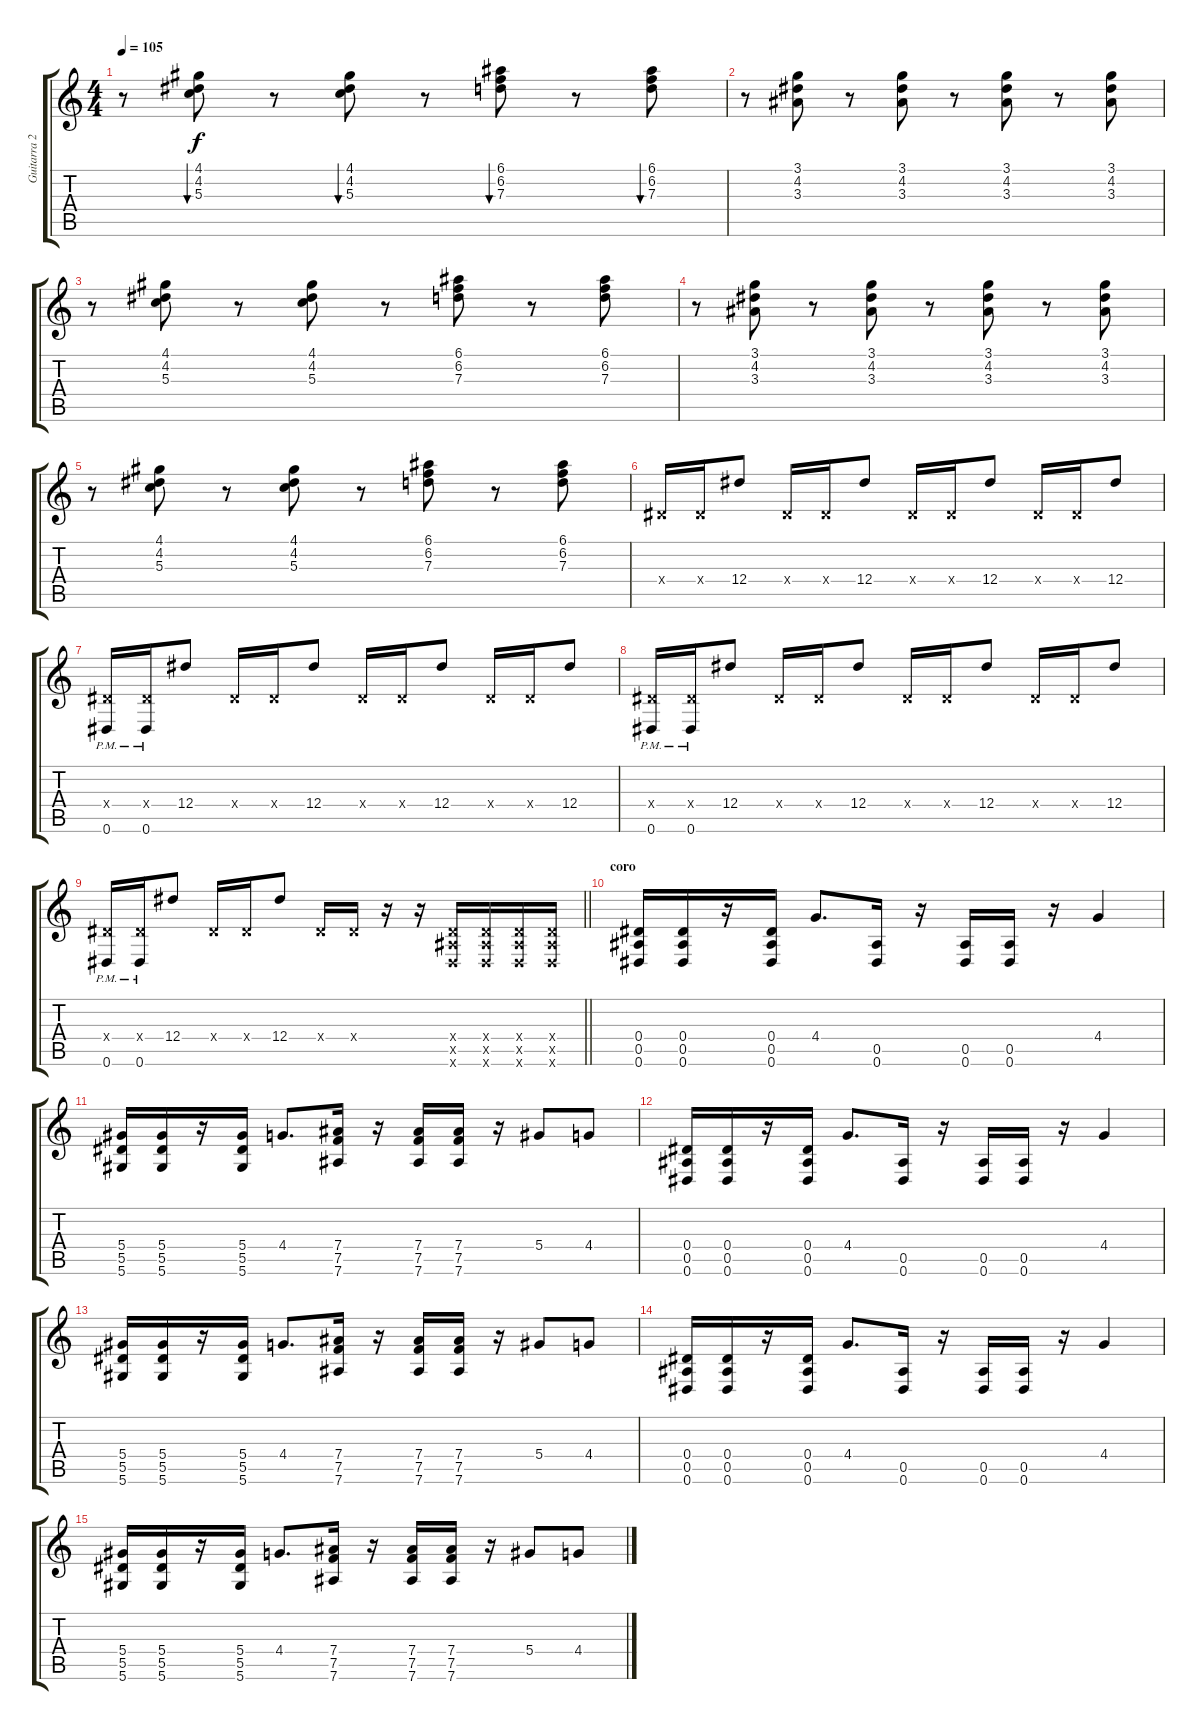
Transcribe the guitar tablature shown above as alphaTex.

\track ("Guitarra 2" "Guitarra 2") {instrument distortionguitar}
\staff {score tabs}
\tuning (E4 B3 G3 Eb3 Bb2 Eb2) {hide}
\ts (4 4)
\tempo 105
\clef g2
\ks c
r.8{dy f} (4.1 4.2 5.3).8{bu 120} r.8 (4.1 4.2 5.3).8{bu 120} r.8 (6.1 6.2 7.3).8{bu 120} r.8 (6.1 6.2 7.3).8{bu 120} |
r.8{instrument electricguitarclean} (3.1 4.2 3.3).8 r.8 (3.1 4.2 3.3).8 r.8 (3.1 4.2 3.3).8 r.8 (3.1 4.2 3.3).8 |
r.8 (4.1 4.2 5.3).8 r.8 (4.1 4.2 5.3).8 r.8 (6.1 6.2 7.3).8 r.8 (6.1 6.2 7.3).8 |
r.8 (3.1 4.2 3.3).8 r.8 (3.1 4.2 3.3).8 r.8 (3.1 4.2 3.3).8 r.8 (3.1 4.2 3.3).8 |
r.8 (4.1 4.2 5.3).8 r.8 (4.1 4.2 5.3).8 r.8 (6.1 6.2 7.3).8 r.8 (6.1 6.2 7.3).8 |
0.4{x}.16{instrument distortionguitar} 0.4{x}.16 12.4.8 0.4{x}.16 0.4{x}.16 12.4.8 0.4{x}.16 0.4{x}.16 12.4.8 0.4{x}.16 0.4{x}.16 12.4.8 |
(0.4{x} 0.6{pm}).16 (0.4{x} 0.6{pm}).16 12.4.8 0.4{x}.16 0.4{x}.16 12.4.8 0.4{x}.16 0.4{x}.16 12.4.8 0.4{x}.16 0.4{x}.16 12.4.8 |
(0.4{x} 0.6{pm}).16 (0.4{x} 0.6{pm}).16 12.4.8 0.4{x}.16 0.4{x}.16 12.4.8 0.4{x}.16 0.4{x}.16 12.4.8 0.4{x}.16 0.4{x}.16 12.4.8 |
\barLineRight lightlight
(0.4{x} 0.6{pm}).16 (0.4{x} 0.6{pm}).16 12.4.8 0.4{x}.16 0.4{x}.16 12.4.8 0.4{x}.16 0.4{x}.16 r.16 r.16 (0.4{x} 0.5{x} 0.6{x}).16 (0.4{x} 0.5{x} 0.6{x}).16 (0.4{x} 0.5{x} 0.6{x}).16 (0.4{x} 0.5{x} 0.6{x}).16 |
\section ("" "coro")
(0.4 0.5 0.6).16 (0.4 0.5 0.6).16 r.16 (0.4 0.5 0.6).16 4.4.8{d} (0.5 0.6).16 r.16 (0.5 0.6).16 (0.5 0.6).16 r.16 4.4.4 |
(5.4 5.5 5.6).16 (5.4 5.5 5.6).16 r.16 (5.4 5.5 5.6).16 4.4.8{d} (7.4 7.5 7.6).16 r.16 (7.4 7.5 7.6).16 (7.4 7.5 7.6).16 r.16 5.4.8 4.4.8 |
(0.4 0.5 0.6).16 (0.4 0.5 0.6).16 r.16 (0.4 0.5 0.6).16 4.4.8{d} (0.5 0.6).16 r.16 (0.5 0.6).16 (0.5 0.6).16 r.16 4.4.4 |
(5.4 5.5 5.6).16 (5.4 5.5 5.6).16 r.16 (5.4 5.5 5.6).16 4.4.8{d} (7.4 7.5 7.6).16 r.16 (7.4 7.5 7.6).16 (7.4 7.5 7.6).16 r.16 5.4.8 4.4.8 |
(0.4 0.5 0.6).16 (0.4 0.5 0.6).16 r.16 (0.4 0.5 0.6).16 4.4.8{d} (0.5 0.6).16 r.16 (0.5 0.6).16 (0.5 0.6).16 r.16 4.4.4 |
(5.4 5.5 5.6).16 (5.4 5.5 5.6).16 r.16 (5.4 5.5 5.6).16 4.4.8{d} (7.4 7.5 7.6).16 r.16 (7.4 7.5 7.6).16 (7.4 7.5 7.6).16 r.16 5.4.8 4.4.8
